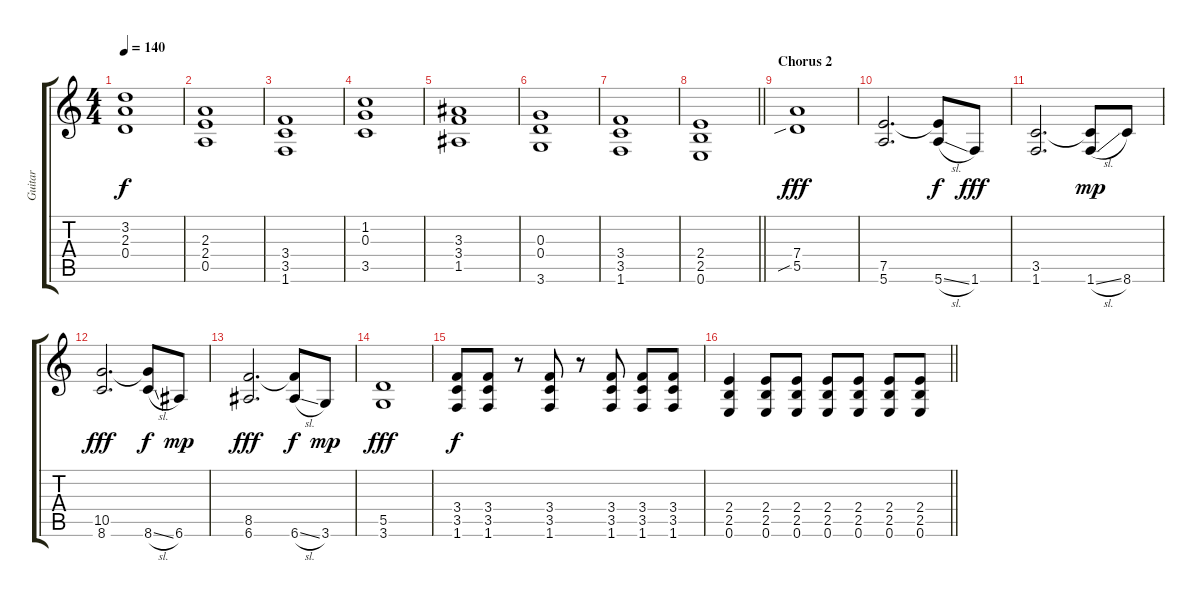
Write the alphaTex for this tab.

\track ("Guitar" "Guitar") {instrument acousticguitarsteel}
\staff {score tabs}
\tuning (E4 B3 G3 D3 A2 E2) {hide}
\ts (4 4)
\tempo 140
\clef g2
\ks c
(3.2 2.3 0.4).1{dy f} |
(2.3 2.4 0.5).1 |
(3.4 3.5 1.6).1 |
(1.2 0.3 3.5).1 |
(3.3 3.4 1.5).1 |
(0.3 0.4 3.6).1 |
(3.4 3.5 1.6).1 |
\barLineRight lightlight
(2.4 2.5 0.6).1 |
\section ("" "Chorus 2")
(7.4 5.5{sib}).1{dy fff instrument overdrivenguitar} |
(7.5 5.6).2{d} (7.5{t} 5.6{sl}).8{dy f} 1.6.8{dy fff} |
(3.5 1.6).2{d} (3.5{t} 1.6{sl}).8{dy mp} 8.6.8 |
(10.5 8.6).2{d dy fff} (10.5{t} 8.6{sl}).8{dy f} 6.6.8{dy mp} |
(8.5 6.6).2{d dy fff} (8.5{t} 6.6{sl}).8{dy f} 3.6.8{dy mp} |
(5.5 3.6).1{dy fff} |
(3.4 3.5 1.6).8{dy f} (3.4 3.5 1.6).8 r.8 (3.4 3.5 1.6).8 r.8 (3.4 3.5 1.6).8 (3.4 3.5 1.6).8 (3.4 3.5 1.6).8 |
\barLineRight lightlight
(2.4 2.5 0.6).4 (2.4 2.5 0.6).8 (2.4 2.5 0.6).8 (2.4 2.5 0.6).8 (2.4 2.5 0.6).8 (2.4 2.5 0.6).8 (2.4 2.5 0.6).8
